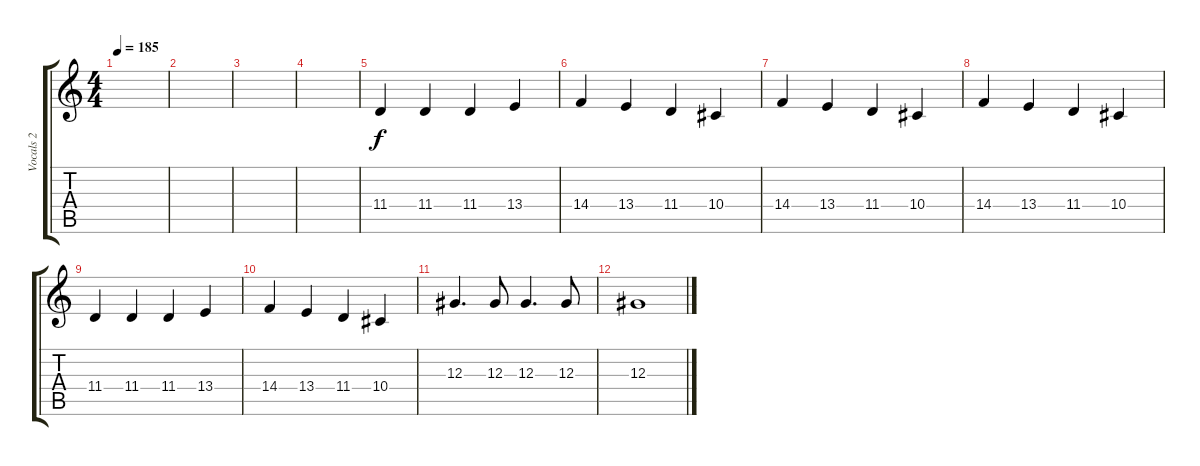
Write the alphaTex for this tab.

\track ("Vocals 2" "Vocals 2") {instrument altosax}
\staff {score tabs}
\tuning (F4 C4 Ab3 Eb3 Bb2 Eb2) {hide}
\ts (4 4)
\tempo 185
\clef g2
\ks c
|
|
|
|
11.4.4 11.4.4 11.4.4 13.4.4 |
14.4.4 13.4.4 11.4.4 10.4.4 |
14.4.4 13.4.4 11.4.4 10.4.4 |
14.4.4 13.4.4 11.4.4 10.4.4 |
11.4.4 11.4.4 11.4.4 13.4.4 |
14.4.4 13.4.4 11.4.4 10.4.4 |
12.3.4{d} 12.3.8 12.3.4{d} 12.3.8 |
12.3.1
